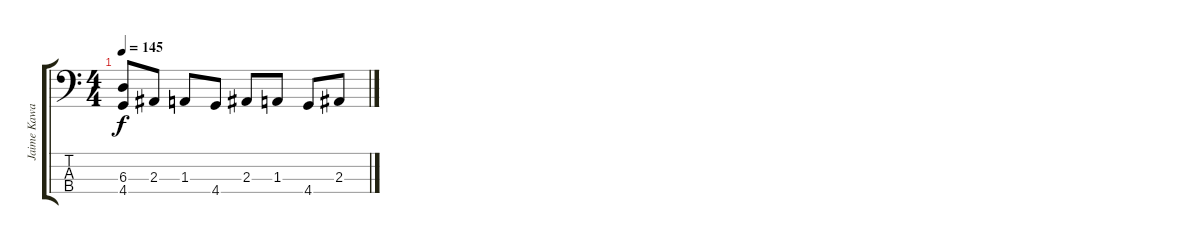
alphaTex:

\track ("Jaime Kawai" "Jaime Kawa") {instrument overdrivenguitar}
\staff {score tabs}
\tuning (Gb2 Db2 Ab1 Eb1) {hide}
\ts (4 4)
\tempo 145
\clef f4
\ks c
(6.3 4.4).8{dy f} 2.3.8 1.3.8 4.4.8 2.3.8 1.3.8 4.4.8 2.3.8
